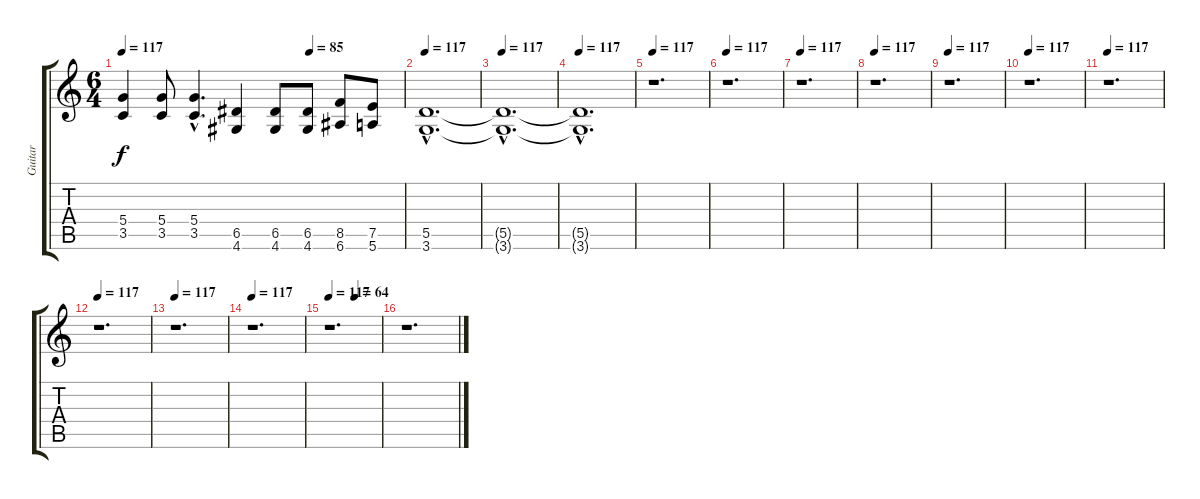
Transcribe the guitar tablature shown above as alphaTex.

\track ("Guitar" "Guitar") {instrument distortionguitar}
\staff {score tabs}
\tuning (E4 B3 G3 D3 A2 E2) {hide}
\ts (6 4)
\tempo 117
\tempo (85 0.6666666666666666)
\clef g2
\ks c
(5.4 3.5).4{dy f} (5.4 3.5).8 (5.4{hac} 3.5{hac}).4{d} (6.5 4.6).4 (6.5 4.6).8 (6.5 4.6).8 (8.5 6.6).8 (7.5 5.6).8 |
\tempo 117
(5.5{hac} 3.6{hac}).1{d} |
\tempo 117
(5.5{hac t} 3.6{hac t}).1{d volume 0} |
\tempo 117
(5.5{hac t} 3.6{hac t}).1{d} |
\tempo 117
r.1{d} |
\tempo 117
r.1{d} |
\tempo 117
r.1{d} |
\tempo 117
r.1{d} |
\tempo 117
r.1{d} |
\tempo 117
r.1{d} |
\tempo 117
r.1{d} |
\tempo 117
r.1{d} |
\tempo 117
r.1{d} |
\tempo 117
r.1{d} |
\tempo 117
\tempo (64 0.5)
r.1{d} |
r.1{d}
